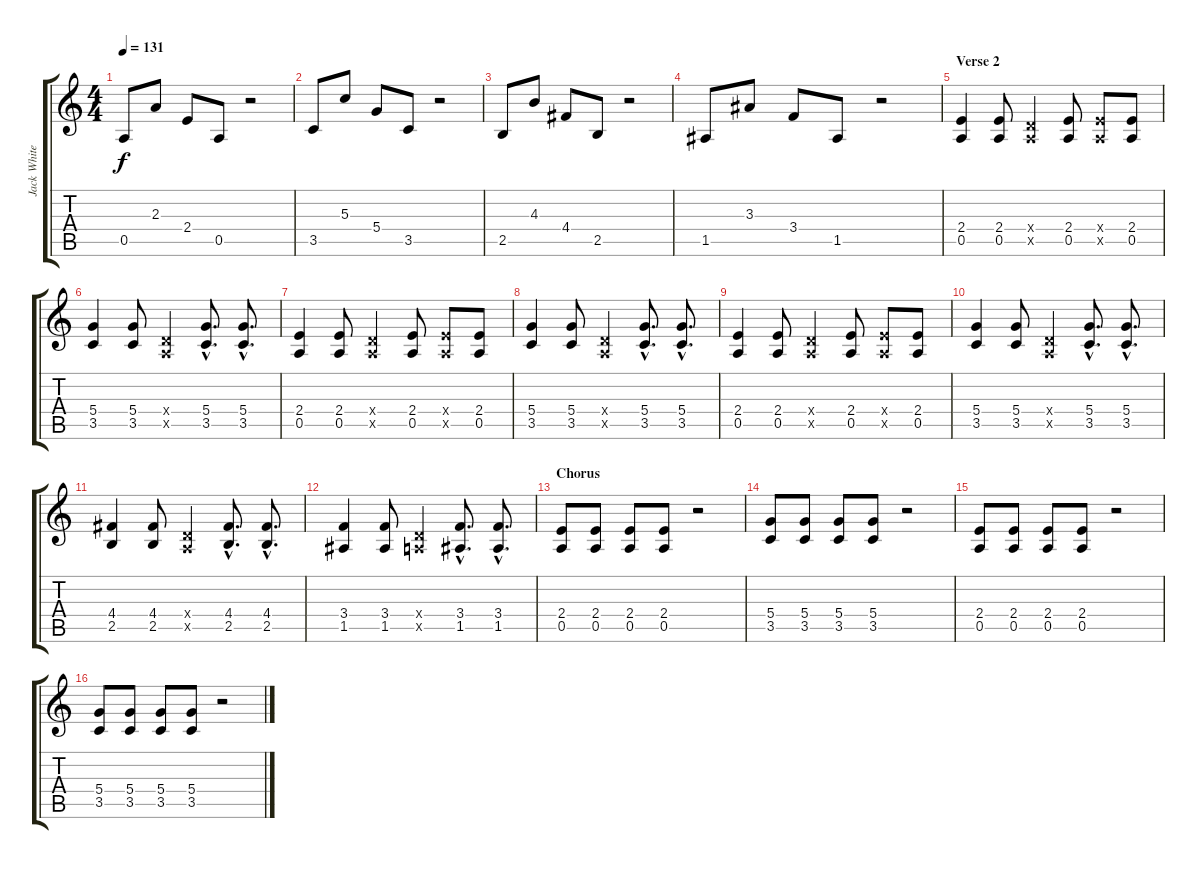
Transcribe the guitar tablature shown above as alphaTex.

\track ("Jack White - Guitar II (Guitar)" "Jack White") {instrument distortionguitar}
\staff {score tabs}
\tuning (E4 B3 G3 D3 A2 E2) {hide}
\ts (4 4)
\tempo 131
\clef g2
\ks c
0.5.8{dy f} 2.3.8 2.4.8 0.5.8 r.2 |
3.5.8 5.3.8 5.4.8 3.5.8 r.2 |
2.5.8 4.3.8 4.4.8 2.5.8 r.2 |
1.5.8 3.3.8 3.4.8 1.5.8 r.2 |
\section ("" "Verse 2")
(2.4 0.5).4 (2.4 0.5).8 (0.4{x} 0.5{x}).4 (2.4 0.5).8 (2.4{x} 0.5{x}).8 (2.4 0.5).8 |
(5.4 3.5).4 (5.4 3.5).8 (0.4{x} 0.5{x}).4 (5.4{hac} 3.5{hac}).8{d} (5.4{hac} 3.5{hac}).8{d} |
(2.4 0.5).4 (2.4 0.5).8 (0.4{x} 0.5{x}).4 (2.4 0.5).8 (2.4{x} 0.5{x}).8 (2.4 0.5).8 |
(5.4 3.5).4 (5.4 3.5).8 (0.4{x} 0.5{x}).4 (5.4{hac} 3.5{hac}).8{d} (5.4{hac} 3.5{hac}).8{d} |
(2.4 0.5).4 (2.4 0.5).8 (0.4{x} 0.5{x}).4 (2.4 0.5).8 (2.4{x} 0.5{x}).8 (2.4 0.5).8 |
(5.4 3.5).4 (5.4 3.5).8 (0.4{x} 0.5{x}).4 (5.4{hac} 3.5{hac}).8{d} (5.4{hac} 3.5{hac}).8{d} |
(4.4 2.5).4 (4.4 2.5).8 (0.4{x} 0.5{x}).4 (4.4{hac} 2.5{hac}).8{d} (4.4{hac} 2.5{hac}).8{d} |
(3.4 1.5).4 (3.4 1.5).8 (0.4{x} 0.5{x}).4 (3.4{hac} 1.5{hac}).8{d} (3.4{hac} 1.5{hac}).8{d} |
\section ("" "Chorus")
(2.4 0.5).8 (2.4 0.5).8 (2.4 0.5).8 (2.4 0.5).8 r.2 |
(5.4 3.5).8 (5.4 3.5).8 (5.4 3.5).8 (5.4 3.5).8 r.2 |
(2.4 0.5).8 (2.4 0.5).8 (2.4 0.5).8 (2.4 0.5).8 r.2 |
(5.4 3.5).8 (5.4 3.5).8 (5.4 3.5).8 (5.4 3.5).8 r.2
